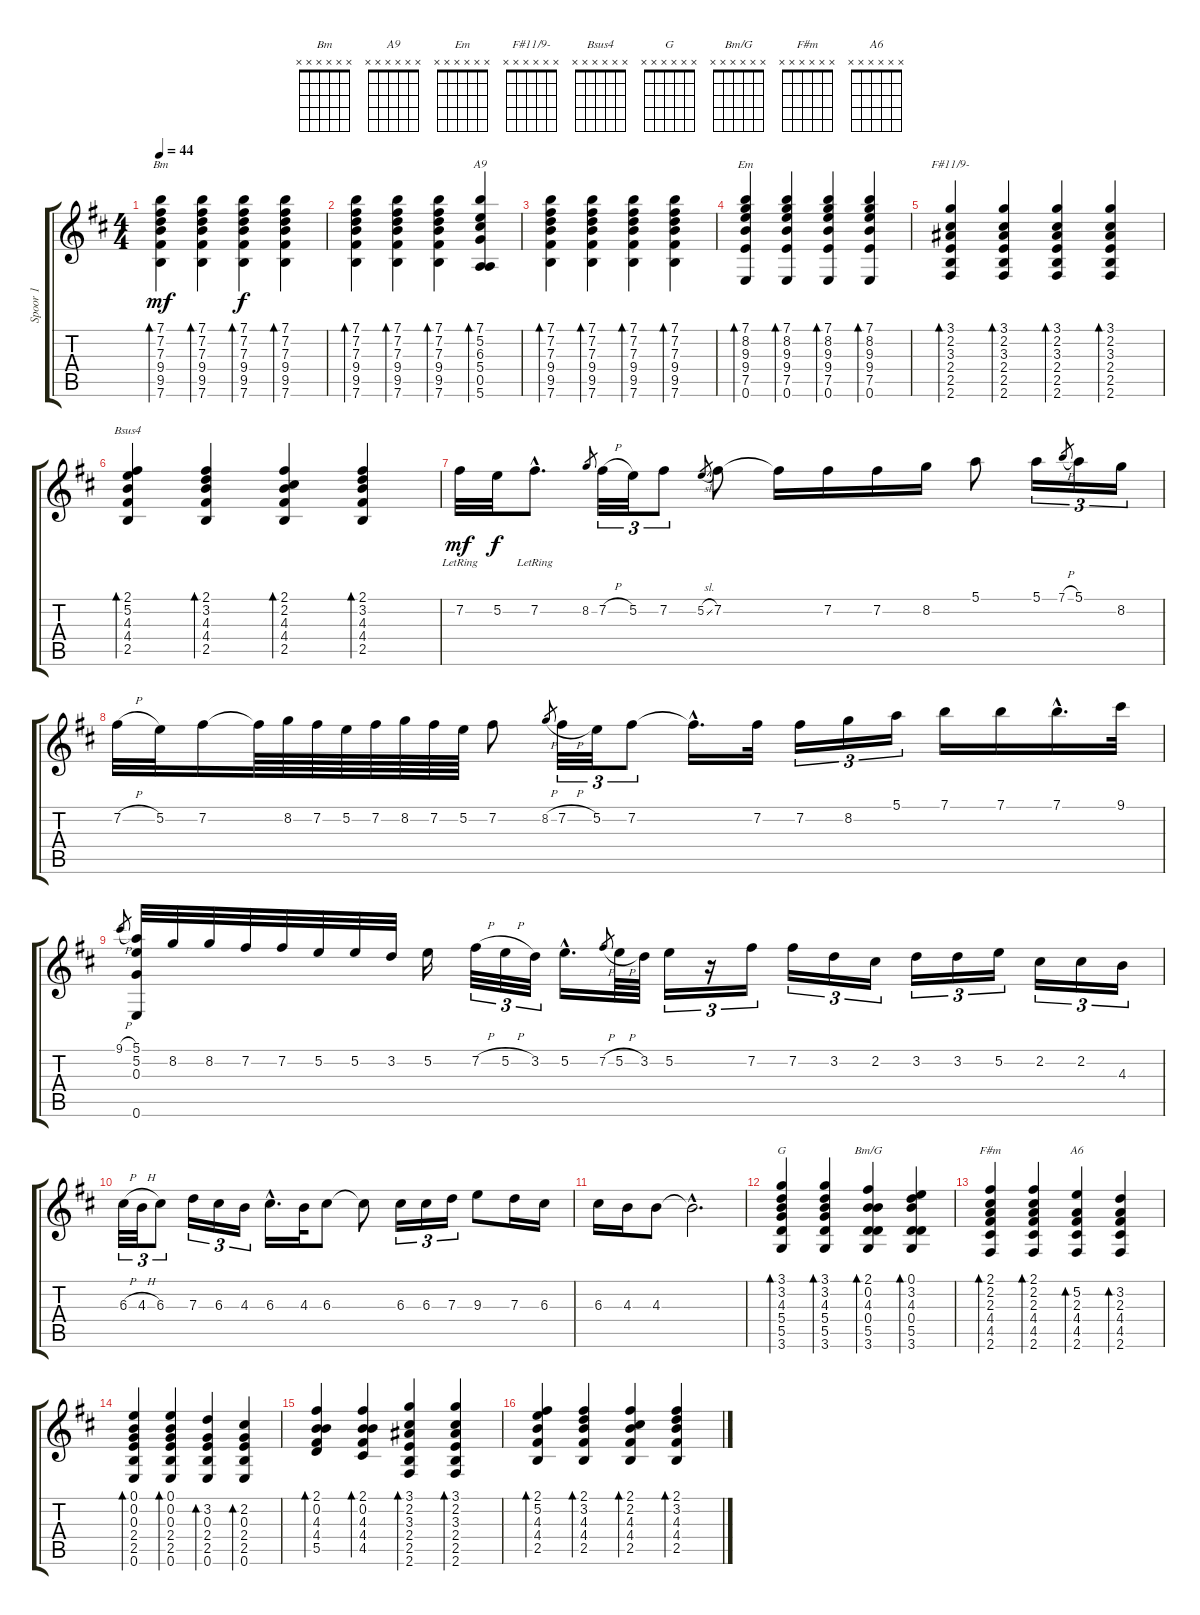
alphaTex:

\track ("Spoor 1" "Spoor 1") {instrument acousticguitarnylon}
\staff {score tabs}
\tuning (E4 B3 G3 D3 A2 E2) {hide}
\chord ("Bm" x x x x x x)
\chord ("A9" x x x x x x)
\chord ("Em" x x x x x x)
\chord ("F#11/9-" x x x x x x)
\chord ("Bsus4" x x x x x x)
\chord ("G" x x x x x x)
\chord ("Bm/G" x x x x x x)
\chord ("F#m" x x x x x x)
\chord ("A6" x x x x x x)
\ts (4 4)
\tempo 44
\clef g2
\ks d
(7.1 7.2 7.3 9.4 9.5 7.6).4{bd 60 ch "Bm" dy mf instrument acousticguitarnylon} (7.1 7.2 7.3 9.4 9.5 7.6).4{bd 60} (7.1 7.2 7.3 9.4 9.5 7.6).4{bd 60 dy f} (7.1 7.2 7.3 9.4 9.5 7.6).4{bd 60} |
(7.1 7.2 7.3 9.4 9.5 7.6).4{bd 60} (7.1 7.2 7.3 9.4 9.5 7.6).4{bd 60} (7.1 7.2 7.3 9.4 9.5 7.6).4{bd 60} (7.1 5.2 6.3 5.4 0.5 5.6).4{bd 60 ch "A9"} |
(7.1 7.2 7.3 9.4 9.5 7.6).4{bd 60} (7.1 7.2 7.3 9.4 9.5 7.6).4{bd 60} (7.1 7.2 7.3 9.4 9.5 7.6).4{bd 60} (7.1 7.2 7.3 9.4 9.5 7.6).4{bd 60} |
(7.1 8.2 9.3 9.4 7.5 0.6).4{bd 60 ch "Em"} (7.1 8.2 9.3 9.4 7.5 0.6).4{bd 60} (7.1 8.2 9.3 9.4 7.5 0.6).4{bd 60} (7.1 8.2 9.3 9.4 7.5 0.6).4{bd 60} |
(3.1 2.2 3.3 2.4 2.5 2.6).4{bd 60 ch "F#11/9-"} (3.1 2.2 3.3 2.4 2.5 2.6).4{bd 60} (3.1 2.2 3.3 2.4 2.5 2.6).4{bd 60} (3.1 2.2 3.3 2.4 2.5 2.6).4{bd 60} |
(2.1 5.2 4.3 4.4 2.5).4{bd 60 ch "Bsus4"} (2.1 3.2 4.3 4.4 2.5).4{bd 60} (2.1 2.2 4.3 4.4 2.5).4{bd 60} (2.1 3.2 4.3 4.4 2.5).4{bd 60} |
7.2{lr}.32{dy mf} 5.2.32{dy f} 7.2{hac lr}.8{d} 8.2.8{gr} 7.2{h}.32{tu (3 2)} 5.2.32{tu (3 2)} 7.2.8{tu (3 2)} 5.2{sl}.8{gr} 7.2.8 7.2{t}.16 7.2.16 7.2.16 8.2.16 5.1.8 5.1.16{tu (3 2)} 7.1{h}.8{gr} 5.1.16{tu (3 2)} 8.2.16{tu (3 2)} |
7.2{h}.32 5.2.32 7.2.16 7.2{t}.64 8.2.64 7.2.64 5.2.64 7.2.64 8.2.64 7.2.64 5.2.64 7.2.8 8.2{h}.8{gr} 7.2{h}.32{tu (3 2)} 5.2.32{tu (3 2)} 7.2.8{tu (3 2)} 7.2{hac t}.16{d} 7.2.32 7.2.16{tu (3 2)} 8.2.16{tu (3 2)} 5.1.16{tu (3 2)} 7.1.16 7.1.16 7.1{hac}.16{d} 9.1.32 |
9.1{h}.8{gr} (5.1 5.2 0.3 0.6).32 8.2.32 8.2.32 7.2.32 7.2.32 5.2.32 5.2.32 3.2.32 5.2.16 7.2{h}.32{tu (3 2)} 5.2{h}.32{tu (3 2)} 3.2.32{tu (3 2)} 5.2{hac}.16{d} 7.2{h}.8{gr} 5.2{h}.64 3.2.64 5.2.16{tu (3 2)} r.16{tu (3 2)} 7.2.16{tu (3 2)} 7.2.16{tu (3 2)} 3.2.16{tu (3 2)} 2.2.16{tu (3 2)} 3.2.16{tu (3 2)} 3.2.16{tu (3 2)} 5.2.16{tu (3 2)} 2.2.16{tu (3 2)} 2.2.16{tu (3 2)} 4.3.16{tu (3 2)} |
6.3{h}.32{tu (3 2)} 4.3{h}.32{tu (3 2)} 6.3.8{tu (3 2)} 7.3.16{tu (3 2)} 6.3.16{tu (3 2)} 4.3.16{tu (3 2)} 6.3{hac}.16{d} 4.3.32 6.3.8 6.3{t}.8 6.3.16{tu (3 2)} 6.3.16{tu (3 2)} 7.3.16{tu (3 2)} 9.3.8 7.3.16 6.3.16 |
6.3.16 4.3.16 4.3.8 4.3{hac t}.2{d} |
(3.1 3.2 4.3 5.4 5.5 3.6).4{bd 60 ch "G"} (3.1 3.2 4.3 5.4 5.5 3.6).4{bd 60} (2.1 0.2 4.3 0.4 5.5 3.6).4{bd 60 ch "Bm/G"} (0.1 3.2 4.3 0.4 5.5 3.6).4{bd 60} |
(2.1 2.2 2.3 4.4 4.5 2.6).4{bd 60 ch "F#m"} (2.1 2.2 2.3 4.4 4.5 2.6).4{bd 60} (5.2 2.3 4.4 4.5 2.6).4{bd 60 ch "A6"} (3.2 2.3 4.4 4.5 2.6).4{bd 60} |
(0.1 0.2 0.3 2.4 2.5 0.6).4{bd 60} (0.1 0.2 0.3 2.4 2.5 0.6).4{bd 60} (3.2 0.3 2.4 2.5 0.6).4{bd 60} (2.2 0.3 2.4 2.5 0.6).4{bd 60} |
(2.1 0.2 4.3 4.4 5.5).4{bd 60} (2.1 0.2 4.3 4.4 4.5).4{bd 60} (3.1 2.2 3.3 2.4 2.5 2.6).4{bd 60} (3.1 2.2 3.3 2.4 2.5 2.6).4{bd 60} |
(2.1 5.2 4.3 4.4 2.5).4{bd 60} (2.1 3.2 4.3 4.4 2.5).4{bd 60} (2.1 2.2 4.3 4.4 2.5).4{bd 60} (2.1 3.2 4.3 4.4 2.5).4{bd 60}
